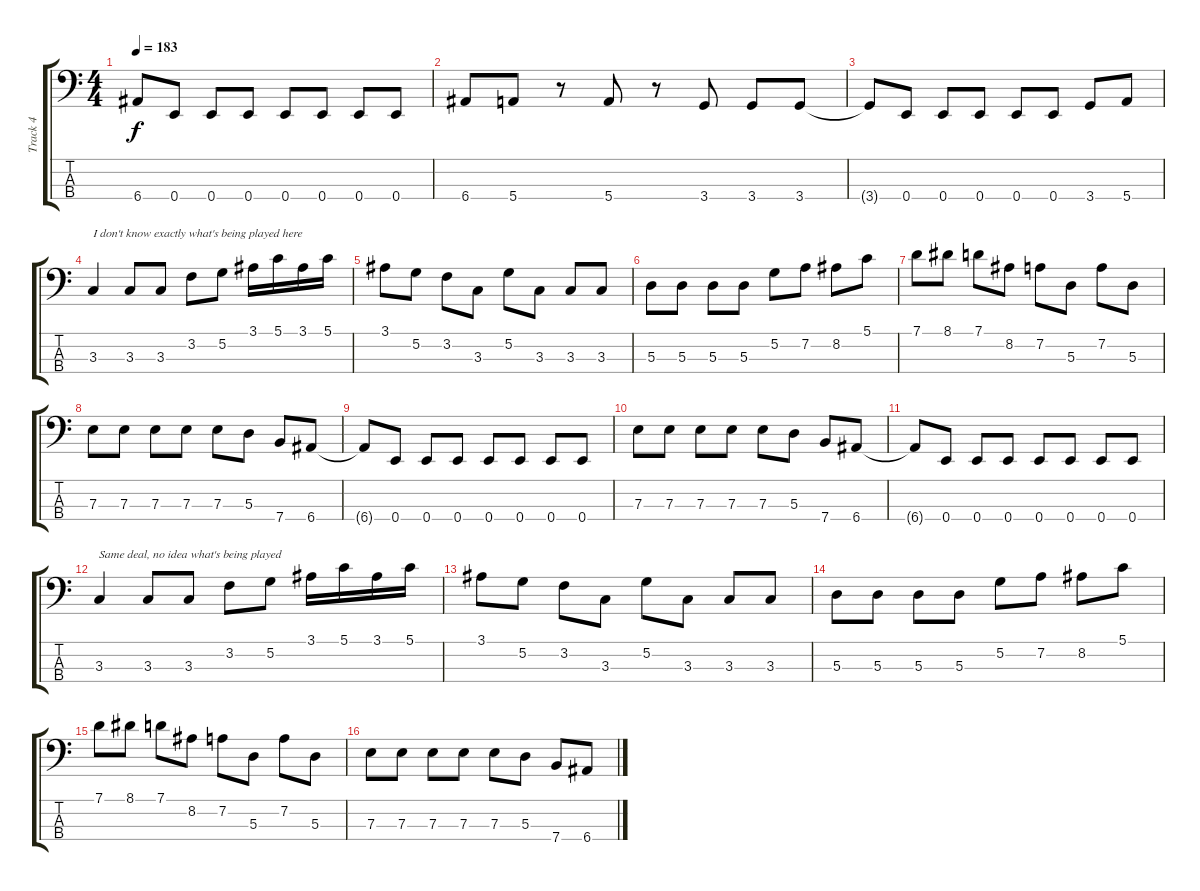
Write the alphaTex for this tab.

\track ("Track 4" "Track 4") {instrument electricbassfinger}
\staff {score tabs}
\tuning (G2 D2 A1 E1) {hide}
\ts (4 4)
\tempo 183
\clef f4
\ks c
6.4{t}.8{dy f} 0.4.8 0.4.8 0.4.8 0.4.8 0.4.8 0.4.8 0.4.8 |
6.4.8 5.4.8 r.8 5.4.8 r.8 3.4.8 3.4.8 3.4.8 |
3.4{t}.8 0.4.8 0.4.8 0.4.8 0.4.8 0.4.8 3.4.8 5.4.8 |
3.3.4{txt "I don't know exactly what's being played here"} 3.3.8 3.3.8 3.2.8 5.2.8 3.1.16 5.1.16 3.1.16 5.1.16 |
3.1.8 5.2.8 3.2.8 3.3.8 5.2.8 3.3.8 3.3.8 3.3.8 |
5.3.8 5.3.8 5.3.8 5.3.8 5.2.8 7.2.8 8.2.8 5.1.8 |
7.1.8 8.1.8 7.1.8 8.2.8 7.2.8 5.3.8 7.2.8 5.3.8 |
7.3.8 7.3.8 7.3.8 7.3.8 7.3.8 5.3.8 7.4.8 6.4.8 |
6.4{t}.8 0.4.8 0.4.8 0.4.8 0.4.8 0.4.8 0.4.8 0.4.8 |
7.3.8 7.3.8 7.3.8 7.3.8 7.3.8 5.3.8 7.4.8 6.4.8 |
6.4{t}.8 0.4.8 0.4.8 0.4.8 0.4.8 0.4.8 0.4.8 0.4.8 |
3.3.4{txt "Same deal, no idea what's being played"} 3.3.8 3.3.8 3.2.8 5.2.8 3.1.16 5.1.16 3.1.16 5.1.16 |
3.1.8 5.2.8 3.2.8 3.3.8 5.2.8 3.3.8 3.3.8 3.3.8 |
5.3.8 5.3.8 5.3.8 5.3.8 5.2.8 7.2.8 8.2.8 5.1.8 |
7.1.8 8.1.8 7.1.8 8.2.8 7.2.8 5.3.8 7.2.8 5.3.8 |
7.3.8 7.3.8 7.3.8 7.3.8 7.3.8 5.3.8 7.4.8 6.4.8
